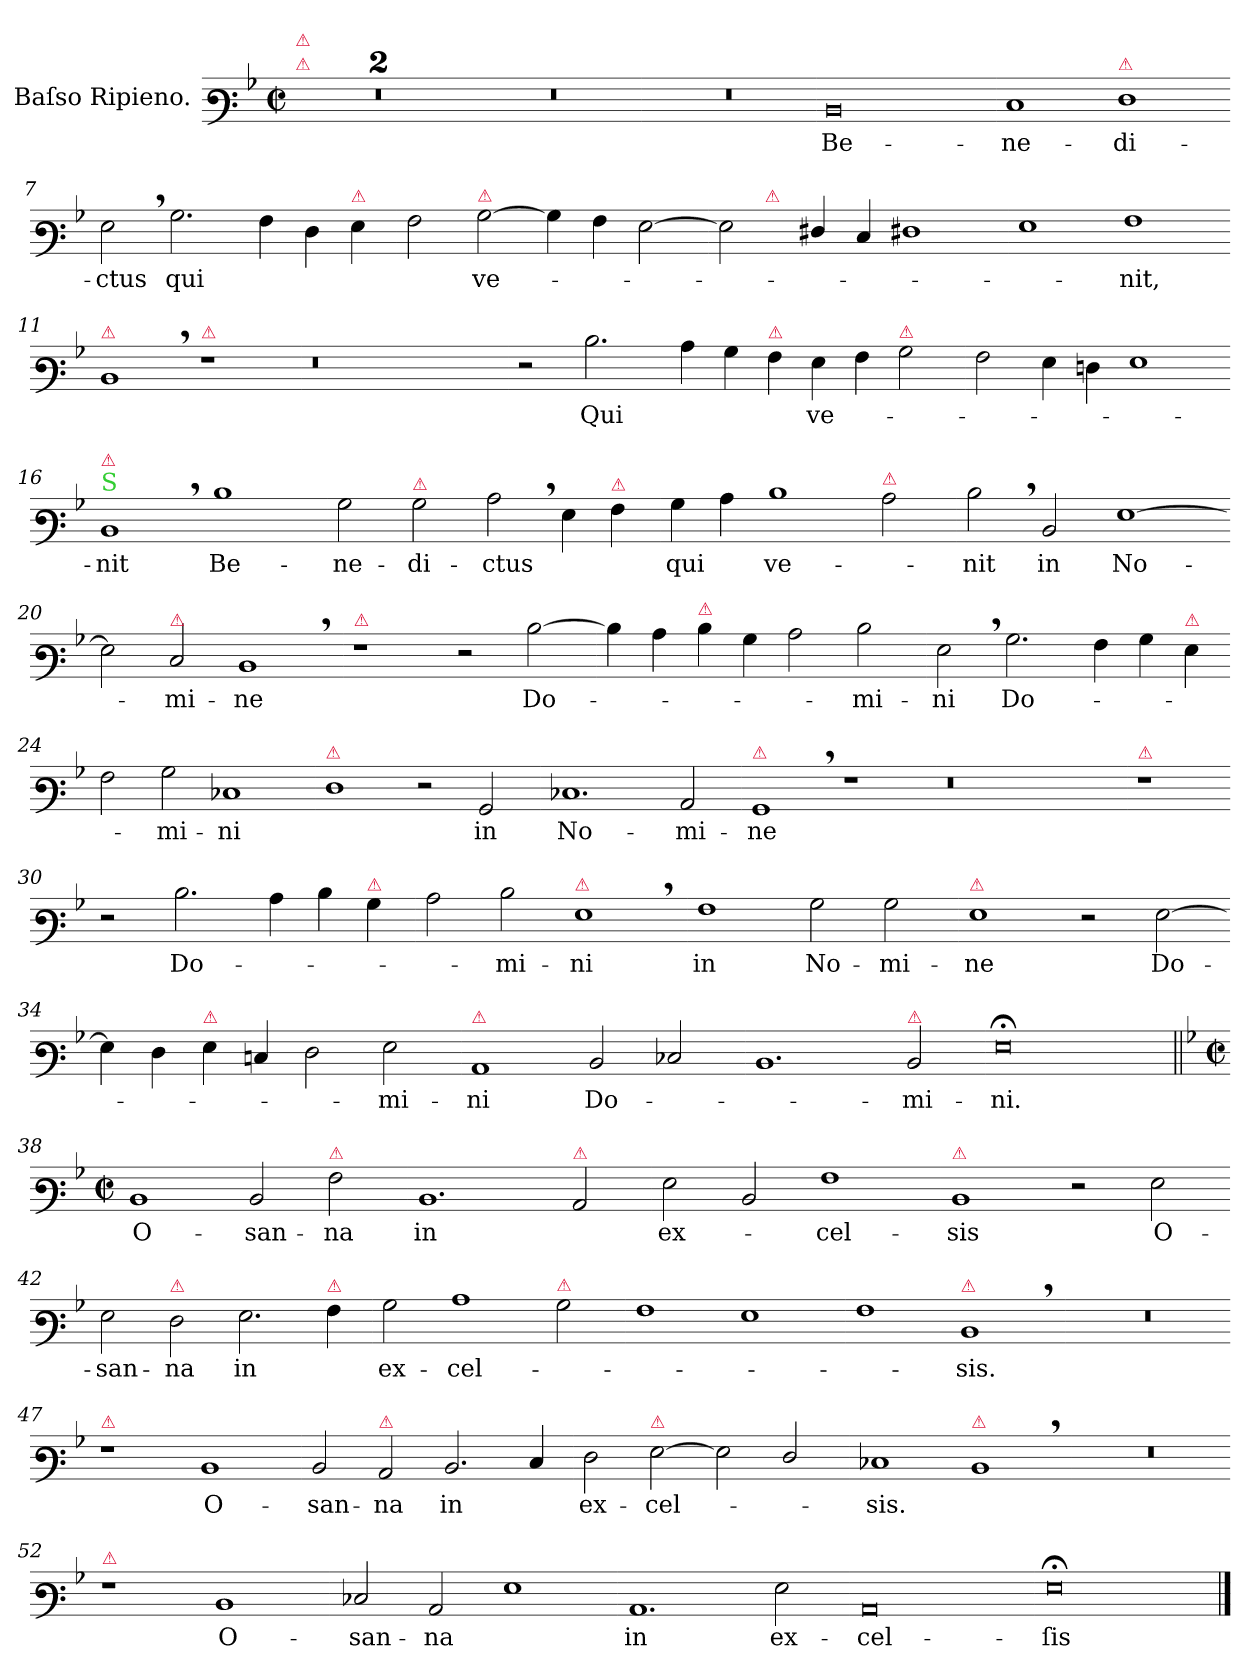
**kern	**text
*part1	*part1
*staff1	*staff1
*I"Baſso Ripieno.	*
*clefF3	*
*k[b-]	*
*M2/1	*
*met(c|)	*
=1	=1
!LO:TX:a:color=crimson:t=⚠	!
!LO:TX:a:color=crimson:t=⚠	!
0r	.
=2-	=2-
0r	.
=3-	=3-
0r	.
=4-	=4-
0r	.
=5-	=5-
0D	Be-
=6-	=6-
1E	-ne-
!LO:TX:a:color=crimson:t=⚠	!
1F	-di-
=7-	=7-
2G,\	-ctus
2.B-\	qui
4A\	.
4F\	.
!LO:TX:a:color=crimson:t=⚠	!
4G\	.
=8-	=8-
2A\	.
!LO:TX:a:color=crimson:t=⚠	!
[2B-\	ve-
4B-!]	.
4A\	.
[2G\	.
=9-	=9-
*^	*
2G\]	4ryy	.
!	!LO:TX:a:color=crimson:t=⚠	!
.	1..ryy	.
4F#X/	.	.
4E/	.	.
1F#X	.	.
*v	*v	*
=10-	=10-
1G	.
1A	-nit,
=11-	=11-
!LO:TX:a:color=crimson:t=⚠	!
1D,	.
!LO:TX:a:color=crimson:t=⚠	!
1r	.
=12-	=12-
0.r	.
=13-	=13-
2r	.
2.d\	Qui
=14-	=14-
4c\	.
4B-\	.
!LO:TX:a:color=crimson:t=⚠	!
4A\	.
4G\	ve-
4A\	.
!LO:TX:a:color=crimson:t=⚠	!
2B-\	.
=15-	=15-
2A\	.
4G\	.
4Fn\	.
1G	.
=16-	=16-
!LO:TX:a:color=limegreen:t=S	!
!LO:TX:a:color=crimson:t=⚠	!
1D,	-nit
1d	Be-
=17-	=17-
2B-\	-ne-
!LO:TX:a:color=crimson:t=⚠	!
2B-\	-di-
2c,\	-ctus
4G\	.
!LO:TX:a:color=crimson:t=⚠	!
4A\	.
=18-	=18-
4B-\	qui
4c\	.
1d	ve-
!LO:TX:a:color=crimson:t=⚠	!
2c\	.
=19-	=19-
2d,\	-nit
2D/	in
[1G	No-
=20-	=20-
2G]	.
!LO:TX:a:color=crimson:t=⚠	!
2E/	-mi-
1D,	-ne
=21-	=21-
!LO:TX:a:color=crimson:t=⚠	!
1r	.
2r	.
[2d\	Do-
=22-	=22-
4d\]	.
4c\	.
!LO:TX:a:color=crimson:t=⚠	!
4d\	.
4B-\	.
2c\	.
2d\	-mi-
=23-	=23-
2G,\	-ni
2.B-\	Do-
4A\	.
4B-\	.
!LO:TX:a:color=crimson:t=⚠	!
4G\	.
=24-	=24-
2A\	.
2B-\	-mi-
1E-X	-ni
=25-	=25-
!LO:TX:a:color=crimson:t=⚠	!
1F	.
2r	.
2BB-/	in
=26-	=26-
1.E-X	No-
2C/	-mi-
=27-	=27-
!LO:TX:a:color=crimson:t=⚠	!
1BB-,	-ne
1r	.
=28-	=28-
0.r	.
=29-	=29-
!LO:TX:a:color=crimson:t=⚠	!
1r	.
=30-	=30-
2r	.
2.d\	Do-
4c\	.
4d\	.
!LO:TX:a:color=crimson:t=⚠	!
4B-\	.
=31-	=31-
2c\	.
2d\	-mi-
!LO:TX:a:color=crimson:t=⚠	!
1G,	-ni
=32-	=32-
1A	in
2B-\	No-
2B-\	-mi-
=33-	=33-
!LO:TX:a:color=crimson:t=⚠	!
1G	-ne
2r	.
[2G\	Do-
=34-	=34-
4G\]	.
4F\	.
!LO:TX:a:color=crimson:t=⚠	!
4G\	.
4En/	.
2F\	.
2G\	-mi-
=35-	=35-
!LO:TX:a:color=crimson:t=⚠	!
1C	-ni
2D/	Do-
2E-X/	.
=36-	=36-
1.D	.
!LO:TX:a:color=crimson:t=⚠	!
2D/	-mi-
=37-	=37-
0G;<	-ni.
=38||	=38||
*k[b-]	*
*M2/1	*
*met(c|)	*
1D	O-
2D/	-san-
!LO:TX:a:color=crimson:t=⚠	!
2A\	-na
=39-	=39-
1.D	in
!LO:TX:a:color=crimson:t=⚠	!
2C/	.
=40-	=40-
2G\	ex-
2D/	.
1A	-cel-
=41-	=41-
!LO:TX:a:color=crimson:t=⚠	!
1D	-sis
2r	.
2G\	O-
=42-	=42-
2G\	-san-
!LO:TX:a:color=crimson:t=⚠	!
2F\	-na
2.G\	in
!LO:TX:a:color=crimson:t=⚠	!
4A\	.
=43-	=43-
2B-\	ex-
1c	-cel-
!LO:TX:a:color=crimson:t=⚠	!
2B-\	.
=44-	=44-
1A	.
1G	.
=45-	=45-
1A	.
!LO:TX:a:color=crimson:t=⚠	!
1D,	-sis.
=46-	=46-
0r	.
=47-	=47-
!LO:TX:a:color=crimson:t=⚠	!
1r	.
1D	O-
=48-	=48-
2D/	-san-
!LO:TX:a:color=crimson:t=⚠	!
2C/	-na
2.D/	in
4E/	.
=49-	=49-
2F\	ex-
!LO:TX:a:color=crimson:t=⚠	!
[2G\	-cel-
2G\]	.
2F/	.
=50-	=50-
1E-X	-sis.
!LO:TX:a:color=crimson:t=⚠	!
1D,	.
=51-	=51-
0r	.
=52-	=52-
!LO:TX:a:color=crimson:t=⚠	!
1r	.
1D	O-
=53-	=53-
2E-X/	-san-
2C/	-na
1G	.
=54-	=54-
1.C	in
2G\	ex-
=55-	=55-
0C	-cel-
=56-	=56-
0G;<	-ſis
==	==
*-	*-
